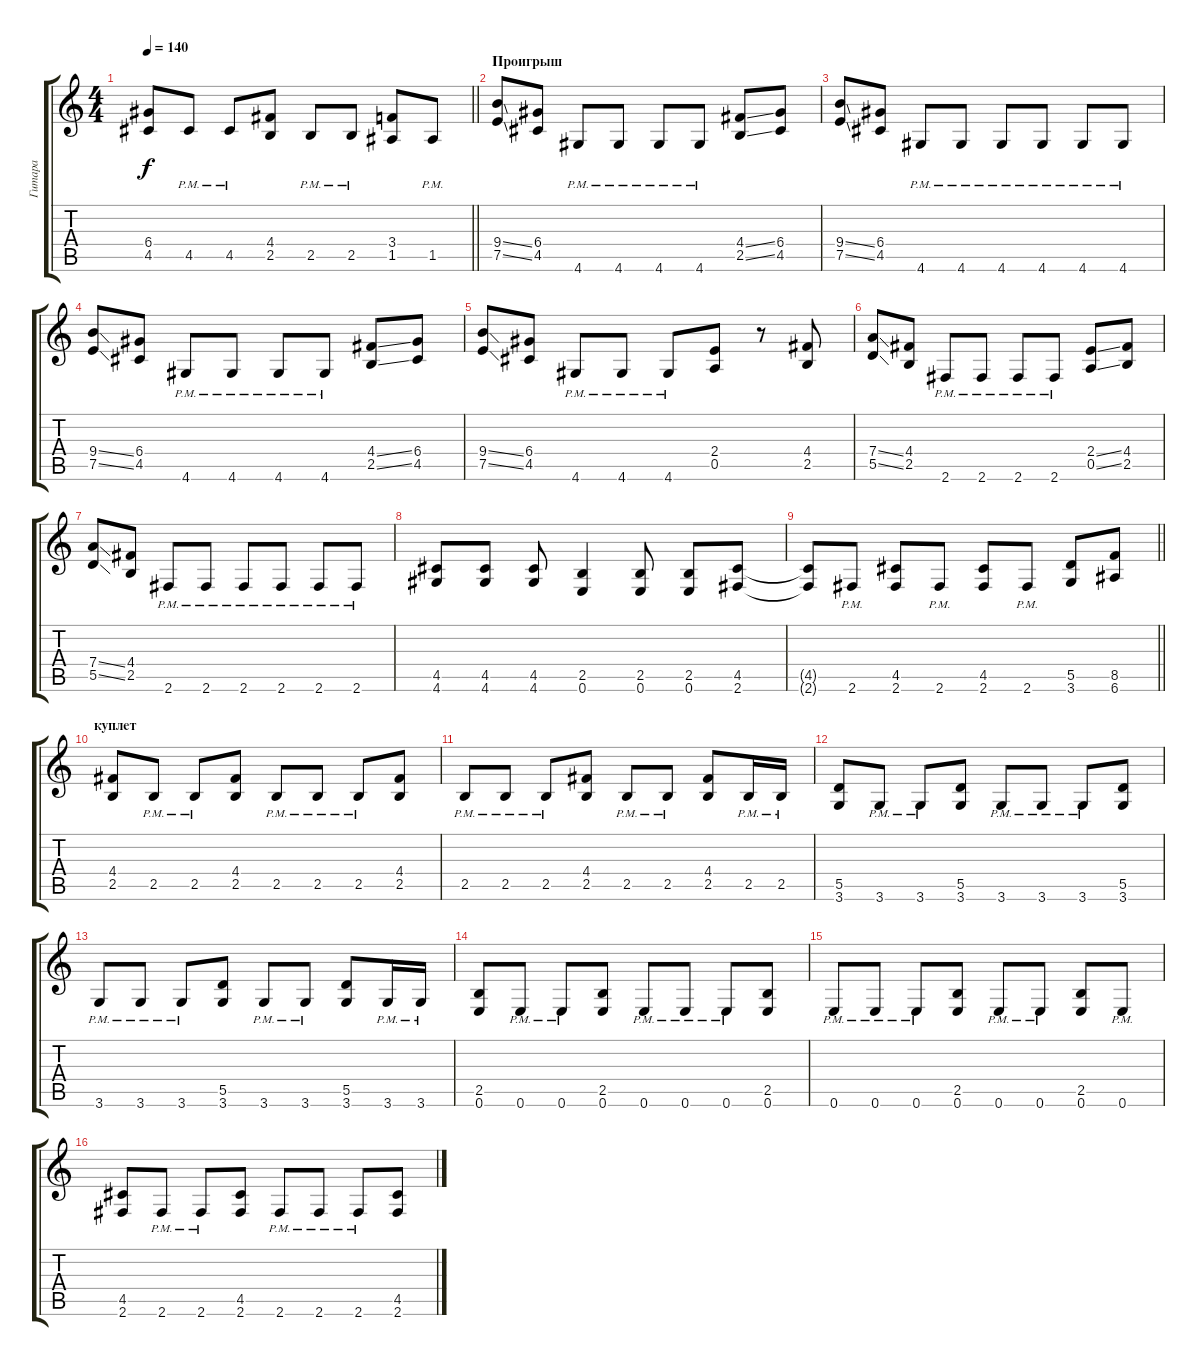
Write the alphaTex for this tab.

\track ("Гитара" "Гитара") {instrument overdrivenguitar}
\staff {score tabs}
\tuning (E4 B3 G3 D3 A2 E2) {hide}
\ts (4 4)
\tempo 140
\clef g2
\barLineRight lightlight
\ks c
(6.4 4.5).8{dy f} 4.5{pm}.8 4.5{pm}.8 (4.4 2.5).8 2.5{pm}.8 2.5{pm}.8 (3.4 1.5).8 1.5{pm}.8 |
\section ("" "Проигрыш")
(9.4{ss} 7.5{ss}).8 (6.4 4.5).8 4.6{pm}.8 4.6{pm}.8 4.6{pm}.8 4.6{pm}.8 (4.4{ss} 2.5{ss}).8 (6.4 4.5).8 |
(9.4{ss} 7.5{ss}).8 (6.4 4.5).8 4.6{pm}.8 4.6{pm}.8 4.6{pm}.8 4.6{pm}.8 4.6{pm}.8 4.6{pm}.8 |
(9.4{ss} 7.5{ss}).8 (6.4 4.5).8 4.6{pm}.8 4.6{pm}.8 4.6{pm}.8 4.6{pm}.8 (4.4{ss} 2.5{ss}).8 (6.4 4.5).8 |
(9.4{ss} 7.5{ss}).8 (6.4 4.5).8 4.6{pm}.8 4.6{pm}.8 4.6{pm}.8 (2.4 0.5).8 r.8 (4.4 2.5).8 |
(7.4{ss} 5.5{ss}).8 (4.4 2.5).8 2.6{pm}.8 2.6{pm}.8 2.6{pm}.8 2.6{pm}.8 (2.4{ss} 0.5{ss}).8 (4.4 2.5).8 |
(7.4{ss} 5.5{ss}).8 (4.4 2.5).8 2.6{pm}.8 2.6{pm}.8 2.6{pm}.8 2.6{pm}.8 2.6{pm}.8 2.6{pm}.8 |
(4.5 4.6).8 (4.5 4.6).8 (4.5 4.6).8 (2.5 0.6).4 (2.5 0.6).8 (2.5 0.6).8 (4.5 2.6).8 |
\barLineRight lightlight
(4.5{t} 2.6{t}).8 2.6{pm}.8 (4.5 2.6).8 2.6{pm}.8 (4.5 2.6).8 2.6{pm}.8 (5.5 3.6).8 (8.5 6.6).8 |
\section ("" "куплет")
(4.4 2.5).8 2.5{pm}.8 2.5{pm}.8 (4.4 2.5).8 2.5{pm}.8 2.5{pm}.8 2.5{pm}.8 (4.4 2.5).8 |
2.5{pm}.8 2.5{pm}.8 2.5{pm}.8 (4.4 2.5).8 2.5{pm}.8 2.5{pm}.8 (4.4 2.5).8 2.5{pm}.16 2.5{pm}.16 |
(5.5 3.6).8 3.6{pm}.8 3.6{pm}.8 (5.5 3.6).8 3.6{pm}.8 3.6{pm}.8 3.6{pm}.8 (5.5 3.6).8 |
3.6{pm}.8 3.6{pm}.8 3.6{pm}.8 (5.5 3.6).8 3.6{pm}.8 3.6{pm}.8 (5.5 3.6).8 3.6{pm}.16 3.6{pm}.16 |
(2.5 0.6).8 0.6{pm}.8 0.6{pm}.8 (2.5 0.6).8 0.6{pm}.8 0.6{pm}.8 0.6{pm}.8 (2.5 0.6).8 |
0.6{pm}.8 0.6{pm}.8 0.6{pm}.8 (2.5 0.6).8 0.6{pm}.8 0.6{pm}.8 (2.5 0.6).8 0.6{pm}.8 |
(4.5 2.6).8 2.6{pm}.8 2.6{pm}.8 (4.5 2.6).8 2.6{pm}.8 2.6{pm}.8 2.6{pm}.8 (4.5 2.6).8
